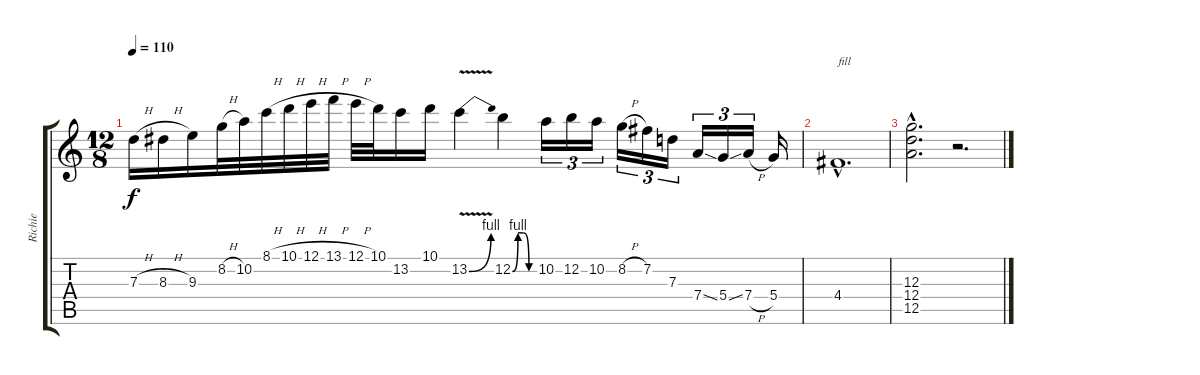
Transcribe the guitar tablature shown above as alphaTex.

\track ("Richie" "Richie") {instrument distortionguitar}
\staff {score tabs}
\tuning (E4 B3 G3 D3 A2 E2) {hide}
\ts (12 8)
\tempo 110
\clef g2
\ks c
7.3{h}.16{dy f} 8.3{h}.16 9.3.16 8.2{h}.32 10.2.32 8.1{h}.32 10.1{h}.32 12.1{h}.32 13.1{h}.32 12.1{h}.32 10.1.32 13.2.16 10.1.16 13.2{be (bend 0 0 60 4) v}.4 12.2{be (custom 0 0 15 4 30 4 45 0 60 0)}.4 10.2.16{tu (3 2)} 12.2.16{tu (3 2)} 10.2.16{tu (3 2)} 8.2{h}.16{tu (3 2)} 7.2.16{tu (3 2)} 7.3.16{tu (3 2)} 7.4{ss}.16{tu (3 2)} 5.4{ss}.16{tu (3 2)} 7.4{h}.16{tu (3 2)} 5.4.16 |
4.4{hac}.1{d txt "fill"} |
(12.3{hac} 12.4{hac} 12.5{hac}).2{d} r.2{d}
